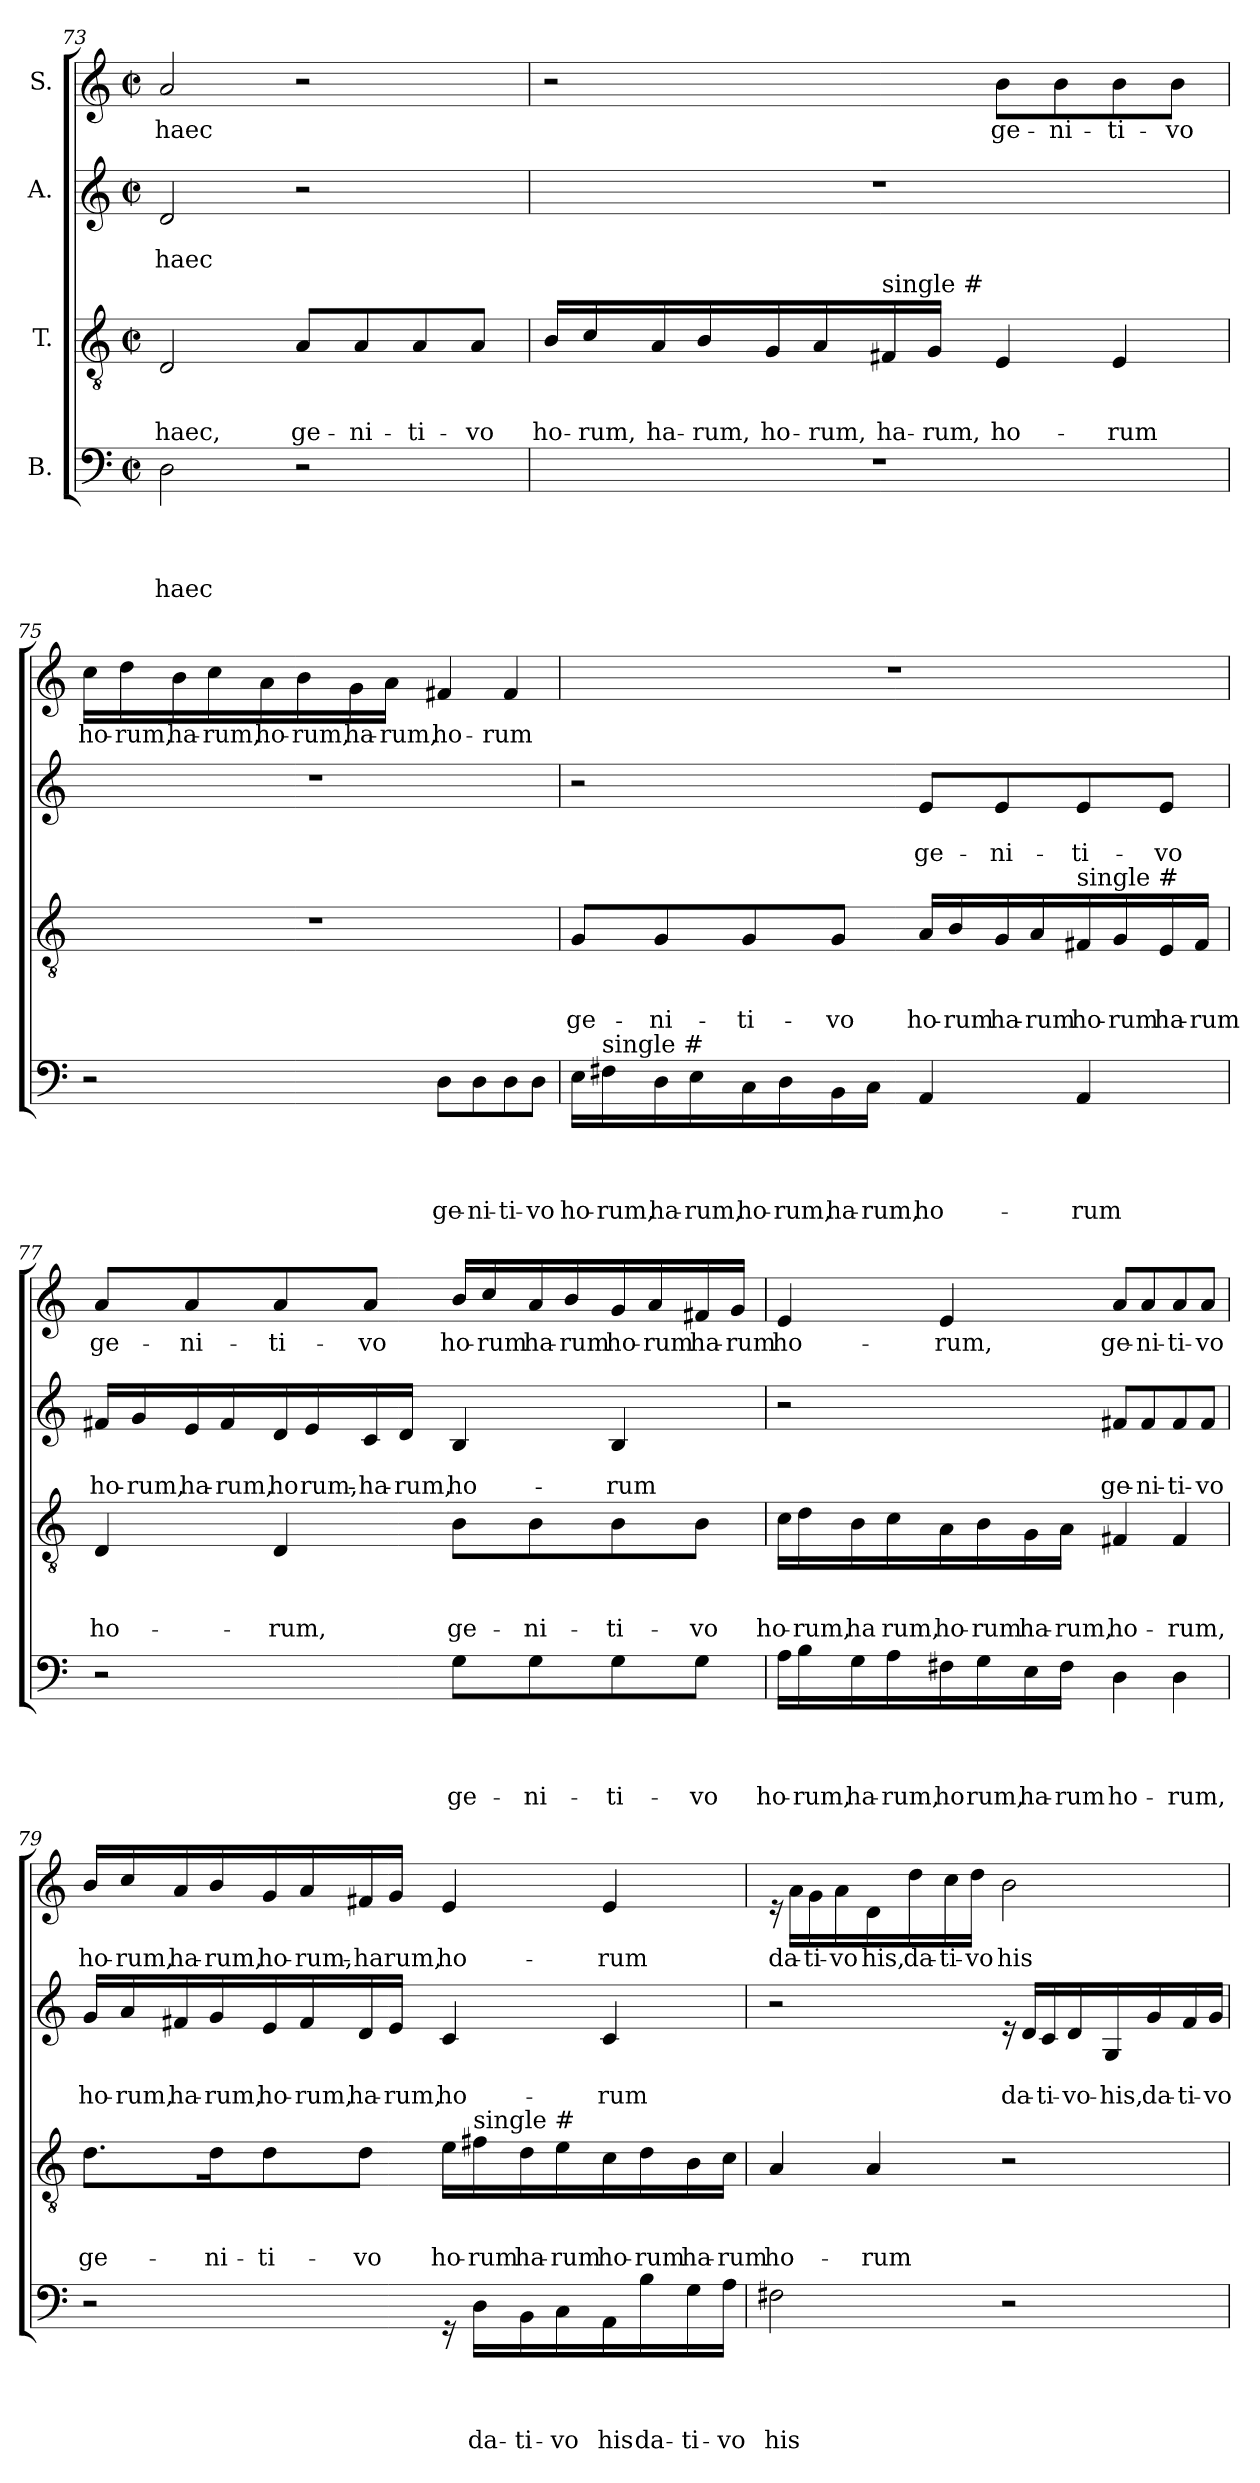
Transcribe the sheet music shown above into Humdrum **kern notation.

**kern	**text	**text	**text	**text	**kern	**text	**text	**text	**kern	**text	**text	**kern	**text
*part4	*part4	*part4	*part4	*part4	*part3	*part3	*part3	*part3	*part2	*part2	*part2	*part1	*part1
*staff4	*staff4	*staff4	*staff4	*staff4	*staff3	*staff3	*staff3	*staff3	*staff2	*staff2	*staff2	*staff1	*staff1
*I"B.	*	*	*	*	*I"T.	*	*	*	*I"A.	*	*	*I"S.	*
*clefF4	*	*	*	*	*clefGv2	*	*	*	*clefG2	*	*	*clefG2	*
*k[]	*	*	*	*	*k[]	*	*	*	*k[]	*	*	*k[]	*
*C:	*	*	*	*	*C:	*	*	*	*C:	*	*	*C:	*
*M2/2	*	*	*	*	*M2/2	*	*	*	*M2/2	*	*	*M2/2	*
*met(c|)	*	*	*	*	*met(c|)	*	*	*	*met(c|)	*	*	*met(c|)	*
=73	=73	=73	=73	=73	=73	=73	=73	=73	=73	=73	=73	=73	=73
!	!	!	!	!LO:LY:b	!	!	!	!LO:LY:b	!	!	!LO:LY:b	!	!LO:LY:b
2D\	.	.	.	haec	2D/	.	.	haec,	2d/	.	haec	2a/	haec
!	!	!	!	!	!	!	!	!LO:LY:b	!	!	!	!	!
2r	.	.	.	.	8A/L	.	.	ge-	2r	.	.	2r	.
!	!	!	!	!	!	!	!	!LO:LY:b	!	!	!	!	!
.	.	.	.	.	8A/	.	.	-ni-	.	.	.	.	.
!	!	!	!	!	!	!	!	!LO:LY:b	!	!	!	!	!
.	.	.	.	.	8A/	.	.	-ti-	.	.	.	.	.
!	!	!	!	!	!	!	!	!LO:LY:b	!	!	!	!	!
.	.	.	.	.	8A/J	.	.	-vo	.	.	.	.	.
!!LO:PB:g=z
=74	=74	=74	=74	=74	=74	=74	=74	=74	=74	=74	=74	=74	=74
!	!	!	!	!	!	!	!	!LO:LY:b	!	!	!	!	!
1r	.	.	.	.	16B/LL	.	.	ho-	1r	.	.	2r	.
!	!	!	!	!	!	!	!	!LO:LY:b	!	!	!	!	!
.	.	.	.	.	16c/	.	.	-rum,	.	.	.	.	.
!	!	!	!	!	!	!	!	!LO:LY:b	!	!	!	!	!
.	.	.	.	.	16A/	.	.	ha-	.	.	.	.	.
!	!	!	!	!	!	!	!	!LO:LY:b	!	!	!	!	!
.	.	.	.	.	16B/	.	.	-rum,	.	.	.	.	.
!	!	!	!	!	!	!	!	!LO:LY:b	!	!	!	!	!
.	.	.	.	.	16G/	.	.	ho-	.	.	.	.	.
!	!	!	!	!	!	!	!	!LO:LY:b	!	!	!	!	!
.	.	.	.	.	16A/	.	.	-rum,	.	.	.	.	.
!	!	!	!	!	!LO:TX:a:t=single #	!	!	!	!	!	!	!	!
!	!	!	!	!	!	!	!	!LO:LY:b	!	!	!	!	!
.	.	.	.	.	16F#/	.	.	ha-	.	.	.	.	.
!	!	!	!	!	!	!	!	!LO:LY:b	!	!	!	!	!
.	.	.	.	.	16G/JJ	.	.	-rum,	.	.	.	.	.
!	!	!	!	!	!	!	!	!LO:LY:b	!	!	!	!	!LO:LY:b
.	.	.	.	.	4E/	.	.	ho-	.	.	.	8b\L	ge-
!	!	!	!	!	!	!	!	!	!	!	!	!	!LO:LY:b
.	.	.	.	.	.	.	.	.	.	.	.	8b\	-ni-
!	!	!	!	!	!	!	!	!LO:LY:b	!	!	!	!	!LO:LY:b
.	.	.	.	.	4E/	.	.	-rum	.	.	.	8b\	-ti-
!	!	!	!	!	!	!	!	!	!	!	!	!	!LO:LY:b
.	.	.	.	.	.	.	.	.	.	.	.	8b\J	-vo
=75	=75	=75	=75	=75	=75	=75	=75	=75	=75	=75	=75	=75	=75
!	!	!	!	!	!	!	!	!	!	!	!	!	!LO:LY:b
2r	.	.	.	.	1r	.	.	.	1r	.	.	16cc\LL	ho-
!	!	!	!	!	!	!	!	!	!	!	!	!	!LO:LY:b
.	.	.	.	.	.	.	.	.	.	.	.	16dd\	-rum,
!	!	!	!	!	!	!	!	!	!	!	!	!	!LO:LY:b
.	.	.	.	.	.	.	.	.	.	.	.	16b\	ha-
!	!	!	!	!	!	!	!	!	!	!	!	!	!LO:LY:b
.	.	.	.	.	.	.	.	.	.	.	.	16cc\	-rum,
!	!	!	!	!	!	!	!	!	!	!	!	!	!LO:LY:b
.	.	.	.	.	.	.	.	.	.	.	.	16a\	ho-
!	!	!	!	!	!	!	!	!	!	!	!	!	!LO:LY:b
.	.	.	.	.	.	.	.	.	.	.	.	16b\	-rum,
!	!	!	!	!	!	!	!	!	!	!	!	!	!LO:LY:b
.	.	.	.	.	.	.	.	.	.	.	.	16g\	ha-
!	!	!	!	!	!	!	!	!	!	!	!	!	!LO:LY:b
.	.	.	.	.	.	.	.	.	.	.	.	16a\JJ	-rum,
!	!	!	!	!LO:LY:b	!	!	!	!	!	!	!	!	!LO:LY:b
8D\L	.	.	.	ge-	.	.	.	.	.	.	.	4f#X/	ho-
!	!	!	!	!LO:LY:b	!	!	!	!	!	!	!	!	!
8D\	.	.	.	-ni-	.	.	.	.	.	.	.	.	.
!	!	!	!	!LO:LY:b	!	!	!	!	!	!	!	!	!LO:LY:b
8D\	.	.	.	-ti-	.	.	.	.	.	.	.	4f#/	-rum
!	!	!	!	!LO:LY:b	!	!	!	!	!	!	!	!	!
8D\J	.	.	.	-vo	.	.	.	.	.	.	.	.	.
!!LO:LB:g=z
=76	=76	=76	=76	=76	=76	=76	=76	=76	=76	=76	=76	=76	=76
!	!	!	!	!LO:LY:b	!	!	!	!LO:LY:b	!	!	!	!	!
16E\LL	.	.	.	ho-	8G/L	.	.	ge-	2r	.	.	1r	.
!LO:TX:a:t=single #	!	!	!	!	!	!	!	!	!	!	!	!	!
!	!	!	!	!LO:LY:b	!	!	!	!	!	!	!	!	!
16F#\	.	.	.	-rum,	.	.	.	.	.	.	.	.	.
!	!	!	!	!LO:LY:b	!	!	!	!LO:LY:b	!	!	!	!	!
16D\	.	.	.	ha-	8G/	.	.	-ni-	.	.	.	.	.
!	!	!	!	!LO:LY:b	!	!	!	!	!	!	!	!	!
16E\	.	.	.	-rum,	.	.	.	.	.	.	.	.	.
!	!	!	!	!LO:LY:b	!	!	!	!LO:LY:b	!	!	!	!	!
16C\	.	.	.	ho-	8G/	.	.	-ti-	.	.	.	.	.
!	!	!	!	!LO:LY:b	!	!	!	!	!	!	!	!	!
16D\	.	.	.	-rum,	.	.	.	.	.	.	.	.	.
!	!	!	!	!LO:LY:b	!	!	!	!LO:LY:b	!	!	!	!	!
16BB\	.	.	.	ha-	8G/J	.	.	-vo	.	.	.	.	.
!	!	!	!	!LO:LY:b	!	!	!	!	!	!	!	!	!
16C\JJ	.	.	.	-rum,	.	.	.	.	.	.	.	.	.
!	!	!	!	!LO:LY:b	!	!	!	!LO:LY:b	!	!	!LO:LY:b	!	!
4AA/	.	.	.	ho-	16A/LL	.	.	ho-	8e/L	.	ge-	.	.
!	!	!	!	!	!	!	!	!LO:LY:b	!	!	!	!	!
.	.	.	.	.	16B/	.	.	-rum	.	.	.	.	.
!	!	!	!	!	!	!	!	!LO:LY:b	!	!	!LO:LY:b	!	!
.	.	.	.	.	16G/	.	.	ha-	8e/	.	-ni-	.	.
!	!	!	!	!	!	!	!	!LO:LY:b	!	!	!	!	!
.	.	.	.	.	16A/	.	.	-rum	.	.	.	.	.
!	!	!	!	!	!LO:TX:a:t=single #	!	!	!	!	!	!	!	!
!	!	!	!	!LO:LY:b	!	!	!	!LO:LY:b	!	!	!LO:LY:b	!	!
4AA/	.	.	.	-rum	16F#/	.	.	ho-	8e/	.	-ti-	.	.
!	!	!	!	!	!	!	!	!LO:LY:b	!	!	!	!	!
.	.	.	.	.	16G/	.	.	-rum	.	.	.	.	.
!	!	!	!	!	!	!	!	!LO:LY:b	!	!	!LO:LY:b	!	!
.	.	.	.	.	16E/	.	.	ha-	8e/J	.	-vo	.	.
!	!	!	!	!	!	!	!	!LO:LY:b	!	!	!	!	!
.	.	.	.	.	16F#/JJ	.	.	-rum	.	.	.	.	.
!!LO:LB:g=z
=77	=77	=77	=77	=77	=77	=77	=77	=77	=77	=77	=77	=77	=77
!	!	!	!	!	!	!	!	!LO:LY:b	!	!	!LO:LY:b	!	!LO:LY:b
2r	.	.	.	.	4D/	.	.	ho-	16f#X/LL	.	ho-	8a/L	ge-
!	!	!	!	!	!	!	!	!	!	!	!LO:LY:b	!	!
.	.	.	.	.	.	.	.	.	16g/	.	-rum,	.	.
!	!	!	!	!	!	!	!	!	!	!	!LO:LY:b	!	!LO:LY:b
.	.	.	.	.	.	.	.	.	16e/	.	ha-	8a/	-ni-
!	!	!	!	!	!	!	!	!	!	!	!LO:LY:b	!	!
.	.	.	.	.	.	.	.	.	16f#/	.	-rum,	.	.
!	!	!	!	!	!	!	!	!LO:LY:b	!	!	!LO:LY:b	!	!LO:LY:b
.	.	.	.	.	4D/	.	.	-rum,	16d/	.	ho	8a/	-ti-
!	!	!	!	!	!	!	!	!	!	!	!LO:LY:b	!	!
.	.	.	.	.	.	.	.	.	16e/	.	rum,-	.	.
!	!	!	!	!	!	!	!	!	!	!	!LO:LY:b	!	!LO:LY:b
.	.	.	.	.	.	.	.	.	16c/	.	-ha-	8a/J	-vo
!	!	!	!	!	!	!	!	!	!	!	!LO:LY:b	!	!
.	.	.	.	.	.	.	.	.	16d/JJ	.	-rum,	.	.
!	!	!	!	!LO:LY:b	!	!	!	!LO:LY:b	!	!	!LO:LY:b	!	!LO:LY:b
8G\L	.	.	.	ge-	8B\L	.	.	ge-	4B/	.	ho-	16b/LL	ho-
!	!	!	!	!	!	!	!	!	!	!	!	!	!LO:LY:b
.	.	.	.	.	.	.	.	.	.	.	.	16cc/	-rum
!	!	!	!	!LO:LY:b	!	!	!	!LO:LY:b	!	!	!	!	!LO:LY:b
8G\	.	.	.	-ni-	8B\	.	.	-ni-	.	.	.	16a/	ha-
!	!	!	!	!	!	!	!	!	!	!	!	!	!LO:LY:b
.	.	.	.	.	.	.	.	.	.	.	.	16b/	-rum
!	!	!	!	!LO:LY:b	!	!	!	!LO:LY:b	!	!	!LO:LY:b	!	!LO:LY:b
8G\	.	.	.	-ti-	8B\	.	.	-ti-	4B/	.	-rum	16g/	ho-
!	!	!	!	!	!	!	!	!	!	!	!	!	!LO:LY:b
.	.	.	.	.	.	.	.	.	.	.	.	16a/	-rum
!	!	!	!	!LO:LY:b	!	!	!	!LO:LY:b	!	!	!	!	!LO:LY:b
8G\J	.	.	.	-vo	8B\J	.	.	-vo	.	.	.	16f#X/	ha-
!	!	!	!	!	!	!	!	!	!	!	!	!	!LO:LY:b
.	.	.	.	.	.	.	.	.	.	.	.	16g/JJ	-rum
!!LO:PB:g=z
=78	=78	=78	=78	=78	=78	=78	=78	=78	=78	=78	=78	=78	=78
!	!	!	!	!LO:LY:b	!	!	!	!LO:LY:b	!	!	!	!	!LO:LY:b
16A\LL	.	.	.	ho-	16c\LL	.	.	ho-	2r	.	.	4e/	ho-
!	!	!	!	!LO:LY:b	!	!	!	!LO:LY:b	!	!	!	!	!
16B\	.	.	.	-rum,	16d\	.	.	-rum,	.	.	.	.	.
!	!	!	!	!LO:LY:b	!	!	!	!LO:LY:b	!	!	!	!	!
16G\	.	.	.	ha-	16B\	.	.	ha	.	.	.	.	.
!	!	!	!	!LO:LY:b	!	!	!	!LO:LY:b	!	!	!	!	!
16A\	.	.	.	-rum,	16c\	.	.	rum,	.	.	.	.	.
!	!	!	!	!LO:LY:b	!	!	!	!LO:LY:b	!	!	!	!	!LO:LY:b
16F#X\	.	.	.	ho	16A\	.	.	ho-	.	.	.	4e/	-rum,
!	!	!	!	!LO:LY:b	!	!	!	!LO:LY:b	!	!	!	!	!
16G\	.	.	.	rum,	16B\	.	.	-rum	.	.	.	.	.
!	!	!	!	!LO:LY:b	!	!	!	!LO:LY:b	!	!	!	!	!
16E\	.	.	.	ha-	16G\	.	.	ha-	.	.	.	.	.
!	!	!	!	!LO:LY:b	!	!	!	!LO:LY:b	!	!	!	!	!
16F#\JJ	.	.	.	-rum	16A\JJ	.	.	-rum,	.	.	.	.	.
!	!	!	!	!LO:LY:b	!	!	!	!LO:LY:b	!	!	!LO:LY:b	!	!LO:LY:b
4D\	.	.	.	ho-	4F#X/	.	.	ho-	8f#X/L	.	ge-	8a/L	ge-
!	!	!	!	!	!	!	!	!	!	!	!LO:LY:b	!	!LO:LY:b
.	.	.	.	.	.	.	.	.	8f#/	.	-ni-	8a/	-ni-
!	!	!	!	!LO:LY:b	!	!	!	!LO:LY:b	!	!	!LO:LY:b	!	!LO:LY:b
4D\	.	.	.	-rum,	4F#/	.	.	-rum,	8f#/	.	-ti-	8a/	-ti-
!	!	!	!	!	!	!	!	!	!	!	!LO:LY:b	!	!LO:LY:b
.	.	.	.	.	.	.	.	.	8f#/J	.	-vo	8a/J	-vo
=79	=79	=79	=79	=79	=79	=79	=79	=79	=79	=79	=79	=79	=79
!	!	!	!	!	!	!	!	!LO:LY:b	!	!	!LO:LY:b	!	!LO:LY:b
2r	.	.	.	.	8.d\L	.	.	ge-	16g/LL	.	ho-	16b/LL	ho-
!	!	!	!	!	!	!	!	!	!	!	!LO:LY:b	!	!LO:LY:b
.	.	.	.	.	.	.	.	.	16a/	.	-rum,	16cc/	-rum,
!	!	!	!	!	!	!	!	!	!	!	!LO:LY:b	!	!LO:LY:b
.	.	.	.	.	.	.	.	.	16f#X/	.	ha-	16a/	ha-
!	!	!	!	!	!	!	!	!LO:LY:b	!	!	!LO:LY:b	!	!LO:LY:b
.	.	.	.	.	16d\K	.	.	-ni-	16g/	.	-rum,	16b/	-rum,
!	!	!	!	!	!	!	!	!LO:LY:b	!	!	!LO:LY:b	!	!LO:LY:b
.	.	.	.	.	8d\	.	.	-ti-	16e/	.	ho-	16g/	ho-
!	!	!	!	!	!	!	!	!	!	!	!LO:LY:b	!	!LO:LY:b
.	.	.	.	.	.	.	.	.	16f#/	.	-rum,	16a/	-rum,-
!	!	!	!	!	!	!	!	!LO:LY:b	!	!	!LO:LY:b	!	!LO:LY:b
.	.	.	.	.	8d\J	.	.	-vo	16d/	.	ha-	16f#X/	-ha
!	!	!	!	!	!	!	!	!	!	!	!LO:LY:b	!	!LO:LY:b
.	.	.	.	.	.	.	.	.	16e/JJ	.	-rum,	16g/JJ	rum,
!	!	!	!	!	!	!	!	!LO:LY:b	!	!	!LO:LY:b	!	!LO:LY:b
16rGG	.	.	.	.	16e\LL	.	.	ho-	4c/	.	ho-	4e/	ho-
!	!	!	!	!	!LO:TX:a:t=single #	!	!	!	!	!	!	!	!
!	!	!	!	!LO:LY:b	!	!	!	!LO:LY:b	!	!	!	!	!
16D\LL	.	.	.	da-	16f#\	.	.	-rum	.	.	.	.	.
!	!	!	!	!LO:LY:b	!	!	!	!LO:LY:b	!	!	!	!	!
16BB\	.	.	.	-ti-	16d\	.	.	ha-	.	.	.	.	.
!	!	!	!	!LO:LY:b	!	!	!	!LO:LY:b	!	!	!	!	!
16C\	.	.	.	-vo	16e\	.	.	-rum	.	.	.	.	.
!	!	!	!	!LO:LY:b	!	!	!	!LO:LY:b	!	!	!LO:LY:b	!	!LO:LY:b
16AA\	.	.	.	his	16c\	.	.	ho-	4c/	.	-rum	4e/	-rum
!	!	!	!	!LO:LY:b	!	!	!	!LO:LY:b	!	!	!	!	!
16B\	.	.	.	da-	16d\	.	.	-rum	.	.	.	.	.
!	!	!	!	!LO:LY:b	!	!	!	!LO:LY:b	!	!	!	!	!
16G\	.	.	.	-ti-	16B\	.	.	ha-	.	.	.	.	.
!	!	!	!	!LO:LY:b	!	!	!	!LO:LY:b	!	!	!	!	!
16A\JJ	.	.	.	-vo	16c\JJ	.	.	-rum	.	.	.	.	.
!!LO:PB:g=z
=80	=80	=80	=80	=80	=80	=80	=80	=80	=80	=80	=80	=80	=80
!	!	!	!	!LO:LY:b	!	!	!	!LO:LY:b	!	!	!	!	!
2F#X\	.	.	.	his	4A/	.	.	ho-	2r	.	.	16re	.
!	!	!	!	!	!	!	!	!	!	!	!	!	!LO:LY:b
.	.	.	.	.	.	.	.	.	.	.	.	16a\LL	da-
!	!	!	!	!	!	!	!	!	!	!	!	!	!LO:LY:b
.	.	.	.	.	.	.	.	.	.	.	.	16g\	-ti-
!	!	!	!	!	!	!	!	!	!	!	!	!	!LO:LY:b
.	.	.	.	.	.	.	.	.	.	.	.	16a\	-vo
!	!	!	!	!	!	!	!	!LO:LY:b	!	!	!	!	!LO:LY:b
.	.	.	.	.	4A/	.	.	-rum	.	.	.	16d\	his,
!	!	!	!	!	!	!	!	!	!	!	!	!	!LO:LY:b
.	.	.	.	.	.	.	.	.	.	.	.	16dd\	da-
!	!	!	!	!	!	!	!	!	!	!	!	!	!LO:LY:b
.	.	.	.	.	.	.	.	.	.	.	.	16cc\	-ti-
!	!	!	!	!	!	!	!	!	!	!	!	!	!LO:LY:b
.	.	.	.	.	.	.	.	.	.	.	.	16dd\JJ	-vo
!	!	!	!	!	!	!	!	!	!	!	!	!	!LO:LY:b
2r	.	.	.	.	2r	.	.	.	16re	.	.	2b\	his
!	!	!	!	!	!	!	!	!	!	!	!LO:LY:b	!	!
.	.	.	.	.	.	.	.	.	16d/LL	.	da-	.	.
!	!	!	!	!	!	!	!	!	!	!	!LO:LY:b	!	!
.	.	.	.	.	.	.	.	.	16c/	.	-ti-	.	.
!	!	!	!	!	!	!	!	!	!	!	!LO:LY:b	!	!
.	.	.	.	.	.	.	.	.	16d/	.	-vo-	.	.
!	!	!	!	!	!	!	!	!	!	!	!LO:LY:b	!	!
.	.	.	.	.	.	.	.	.	16G/	.	-his,	.	.
!	!	!	!	!	!	!	!	!	!	!	!LO:LY:b	!	!
.	.	.	.	.	.	.	.	.	16g/	.	da-	.	.
!	!	!	!	!	!	!	!	!	!	!	!LO:LY:b	!	!
.	.	.	.	.	.	.	.	.	16f/	.	-ti-	.	.
!	!	!	!	!	!	!	!	!	!	!	!LO:LY:b	!	!
.	.	.	.	.	.	.	.	.	16g/JJ	.	-vo	.	.
=	=	=	=	=	=	=	=	=	=	=	=	=	=
*-	*-	*-	*-	*-	*-	*-	*-	*-	*-	*-	*-	*-	*-
